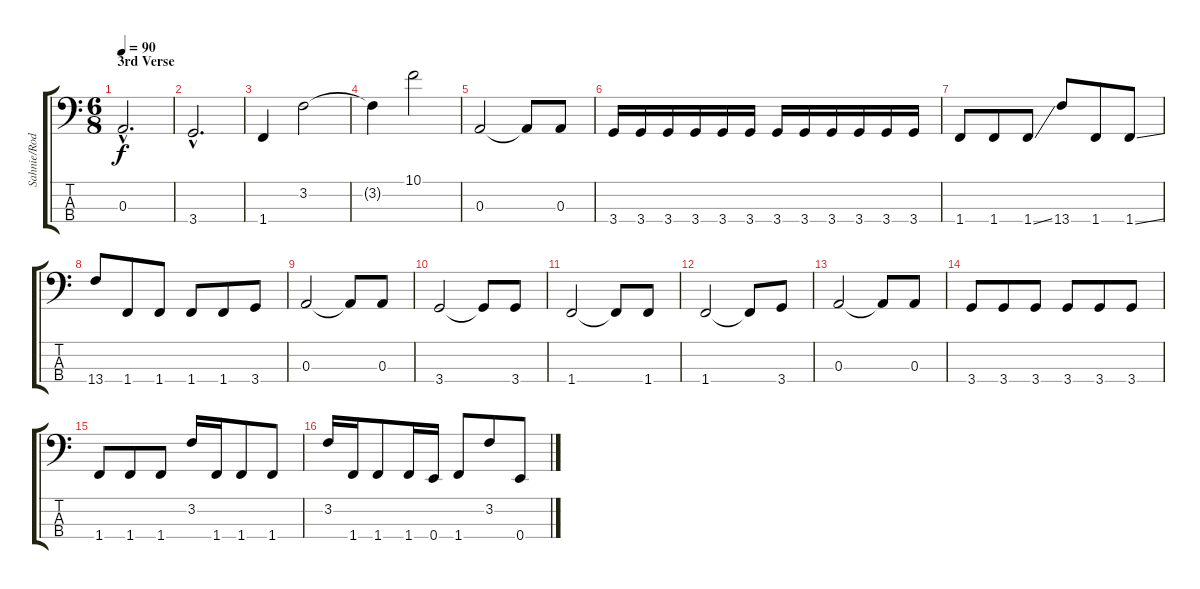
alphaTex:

\track ("Sahnie/Rod" "Sahnie/Rod") {instrument electricbassfinger}
\staff {score tabs}
\tuning (G2 D2 A1 E1) {hide}
\ts (6 8)
\section ("" "3rd Verse")
\tempo 90
\clef f4
\ks aminor
0.3{hac}.2{d dy f} |
3.4{hac}.2{d} |
1.4.4 3.2.2 |
3.2{t}.4 10.1.2 |
0.3.2 0.3{t}.8 0.3.8 |
3.4.16 3.4.16 3.4.16 3.4.16 3.4.16 3.4.16 3.4.16 3.4.16 3.4.16 3.4.16 3.4.16 3.4.16 |
1.4.8 1.4.8 1.4{ss}.8 13.4.8 1.4.8 1.4{ss}.8 |
13.4.8 1.4.8 1.4.8 1.4.8 1.4.8 3.4.8 |
0.3.2 0.3{t}.8 0.3.8 |
3.4.2 3.4{t}.8 3.4.8 |
1.4.2 1.4{t}.8 1.4.8 |
1.4.2 1.4{t}.8 3.4.8 |
0.3.2 0.3{t}.8 0.3.8 |
3.4.8 3.4.8 3.4.8 3.4.8 3.4.8 3.4.8 |
1.4.8 1.4.8 1.4.8 3.2.16 1.4.16 1.4.8 1.4.8 |
3.2.16 1.4.16 1.4.8 1.4.16 0.4.16 1.4.8 3.2.8 0.4.8
